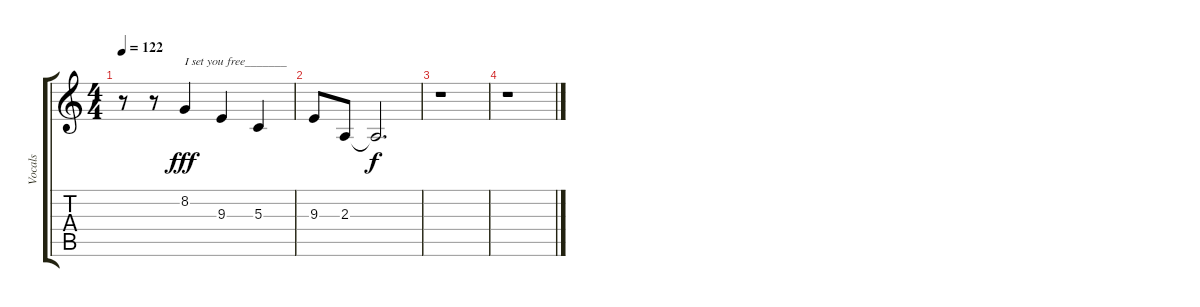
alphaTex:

\track ("Vocals" "Vocals") {instrument lead6voice}
\staff {score tabs}
\tuning (E4 B3 G3 D3 A2 E2) {hide}
\ts (4 4)
\tempo 122
\clef g2
\ks c
r.8{dy fff} r.8 8.2.4{txt "I set you free_______"} 9.3.4 5.3.4 |
9.3.8 2.3.8 2.3{t}.2{d dy f} |
r.1 |
r.1
